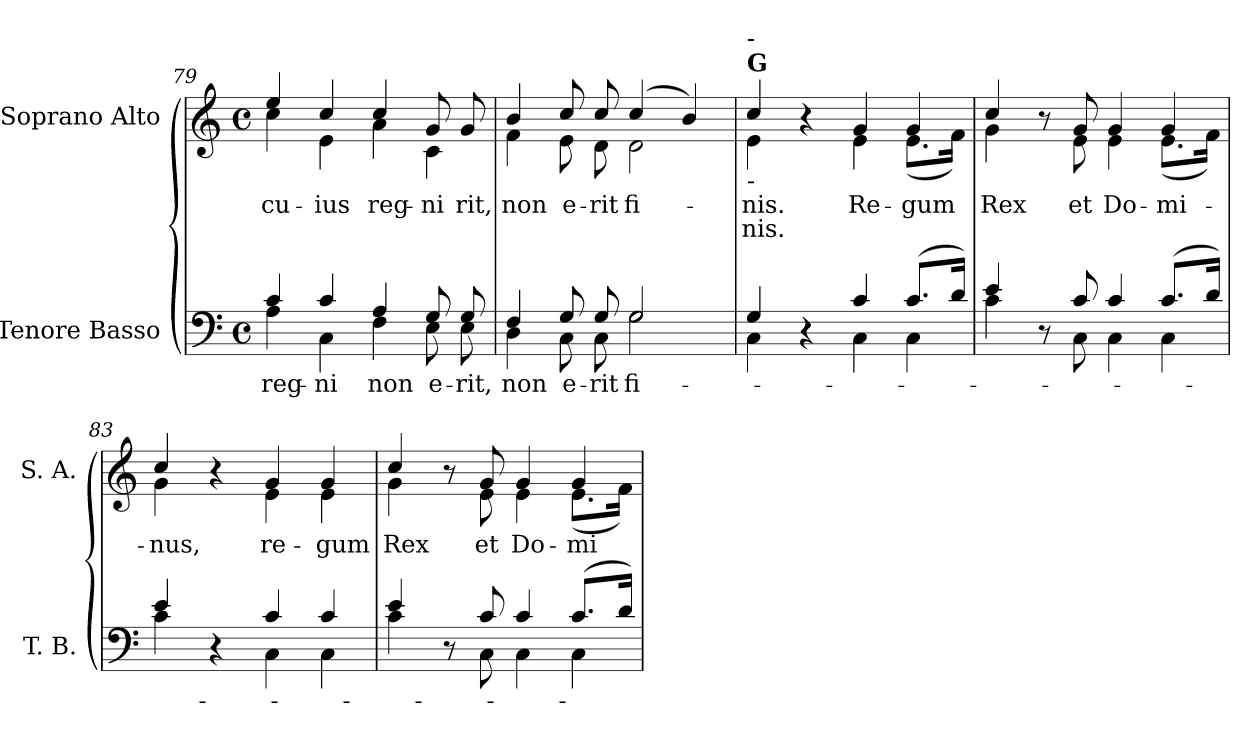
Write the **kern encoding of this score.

**kern	**text	**kern	**text	**text
*part2	*part2	*part1	*part1	*part1
*staff2	*staff2	*staff1	*staff1	*staff1
*I"Tenore Basso	*	*I"Soprano Alto	*	*
*I'T. B.	*	*I'S. A.	*	*
*clefF4	*	*clefG2	*	*
*k[]	*	*k[]	*	*
*C:	*	*C:	*	*
*M4/4	*	*M4/4	*	*
*met(c)	*	*met(c)	*	*
=79	=79	=79	=79	=79
!	!LO:LY:a:color=#000000	!	!	!
*^	*	*	*	*
!	!	!	!	!LO:LY:a:color=#000000	!
*	*	*	*^	*	*
!	!	!	!	!	!LO:LY:b:color=#000000	!
4ci/	4Ai\	reg-	4eei/	4cci\	cu-	.
!	!	!LO:LY:a:color=#000000	!	!	!	!
!	!	!	!	!	!LO:LY:a:color=#000000	!
!	!	!	!	!	!LO:LY:b:color=#000000	!
4ci/	4Ci\	-ni	4cci/	4ei\	-ius	.
!	!	!LO:LY:a:color=#000000	!	!	!	!
!	!	!	!	!	!LO:LY:a:color=#000000	!
!	!	!	!	!	!LO:LY:b:color=#000000	!
4Ai/	4Fi\	non	4cci/	4ai\	reg-	.
!	!	!LO:LY:a:color=#000000	!	!	!	!
!	!	!	!	!	!LO:LY:a:color=#000000	!
!	!	!	!	!	!LO:LY:b:color=#000000	!
8Gi/	8Ei\	e-	8gi/	4ci\	-ni	.
!	!	!LO:LY:a:color=#000000	!	!	!	!
!	!	!	!	!	!LO:LY:a:color=#000000	!
8Gi/	8Ei\	-rit,	8gi/	.	-rit,	.
=80	=80	=80	=80	=80	=80	=80
!	!	!LO:LY:a:color=#000000	!	!	!	!
!	!	!	!	!	!LO:LY:a:color=#000000	!
!	!	!	!	!	!LO:LY:b:color=#000000	!
4Fi/	4Di\	non	4bi/	4fi\	non	.
!	!	!LO:LY:a:color=#000000	!	!	!	!
!	!	!	!	!	!LO:LY:a:color=#000000	!
!	!	!	!	!	!LO:LY:b:color=#000000	!
8Gi/	8Ci\	e-	8cci/	8ei\	e-	.
!	!	!LO:LY:a:color=#000000	!	!	!	!
!	!	!	!	!	!LO:LY:a:color=#000000	!
!	!	!	!	!	!LO:LY:b:color=#000000	!
8Gi/	8Ci\	-rit	8cci/	8di\	-rit	.
!	!	!LO:LY:a:color=#000000	!	!	!	!
!	!	!	!	!	!LO:LY:a:color=#000000	!
!	!	!	!	!	!LO:LY:b:color=#000000	!
2Gi/	2Gi\	fi-	(4cci/	2di\	fi-	.
.	.	.	4bi/)	.	.	.
!!LO:LB:g=z	!!
=81	=81	=81	=81	=81	=81	=81
!	!	!	!LO:TX:a:B:t=G	!	!	!
!	!	!	!LO:TX:a:t=-	!	!	!
!	!	!	!LO:TX:b:t=-	!	!	!
!	!	!	!	!	!LO:LY:a:color=#000000	!LO:LY:b:color=#000000
4Gi/	4Ci\	.	4cci/	4ei\	-nis.	-nis.
4r	4ryy	.	4r	4ryy	.	.
!	!	!	!	!	!LO:LY:b:color=#000000	!
4ci/	4Ci\	.	4gi/	4ei\	Re-	.
!	!	!	!	!	!LO:LY:b:color=#000000	!
(8.ci/L	4Ci\	.	4gi/	(8.ei\L	-gum	.
16di/Jk)	.	.	.	16fi\Jk)	.	.
=82	=82	=82	=82	=82	=82	=82
!	!	!	!	!	!LO:LY:b:color=#000000	!
4ei/	4ci\	.	4cci/	4gi\	Rex	.
8r	8ryy	.	8r	8ryy	.	.
!	!	!	!	!	!LO:LY:b:color=#000000	!
8ci/	8Ci\	.	8gi/	8ei\	et	.
!	!	!	!	!	!LO:LY:b:color=#000000	!
4ci/	4Ci\	.	4gi/	4ei\	Do-	.
!	!	!	!	!	!LO:LY:b:color=#000000	!
(8.ci/L	4Ci\	.	4gi/	(8.ei\L	-mi-	.
16di/Jk)	.	.	.	16fi\Jk)	.	.
=83	=83	=83	=83	=83	=83	=83
!	!	!	!	!	!LO:LY:b:color=#000000	!
4ei/	4ci\	.	4cci/	4gi\	-nus,	.
4r	4ryy	.	4r	4ryy	.	.
!	!	!	!	!	!LO:LY:b:color=#000000	!
4ci/	4Ci\	.	4gi/	4ei\	re-	.
!	!	!	!	!	!LO:LY:b:color=#000000	!
4ci/	4Ci\	.	4gi/	4ei\	-gum	.
=84	=84	=84	=84	=84	=84	=84
!	!	!	!	!	!LO:LY:b:color=#000000	!
4ei/	4ci\	.	4cci/	4gi\	Rex	.
8r	8ryy	.	8r	8ryy	.	.
!	!	!	!	!	!LO:LY:b:color=#000000	!
8ci/	8Ci\	.	8gi/	8ei\	et	.
!	!	!	!	!	!LO:LY:b:color=#000000	!
4ci/	4Ci\	.	4gi/	4ei\	Do-	.
!	!	!	!	!	!LO:LY:b:color=#000000	!
(8.ci/L	4Ci\	.	4gi/	(8.ei\L	-mi-	.
16di/Jk)	.	.	.	16fi\Jk)	.	.
*v	*v	*	*	*	*	*
*	*	*v	*v	*	*
=	=	=	=	=
*-	*-	*-	*-	*-
